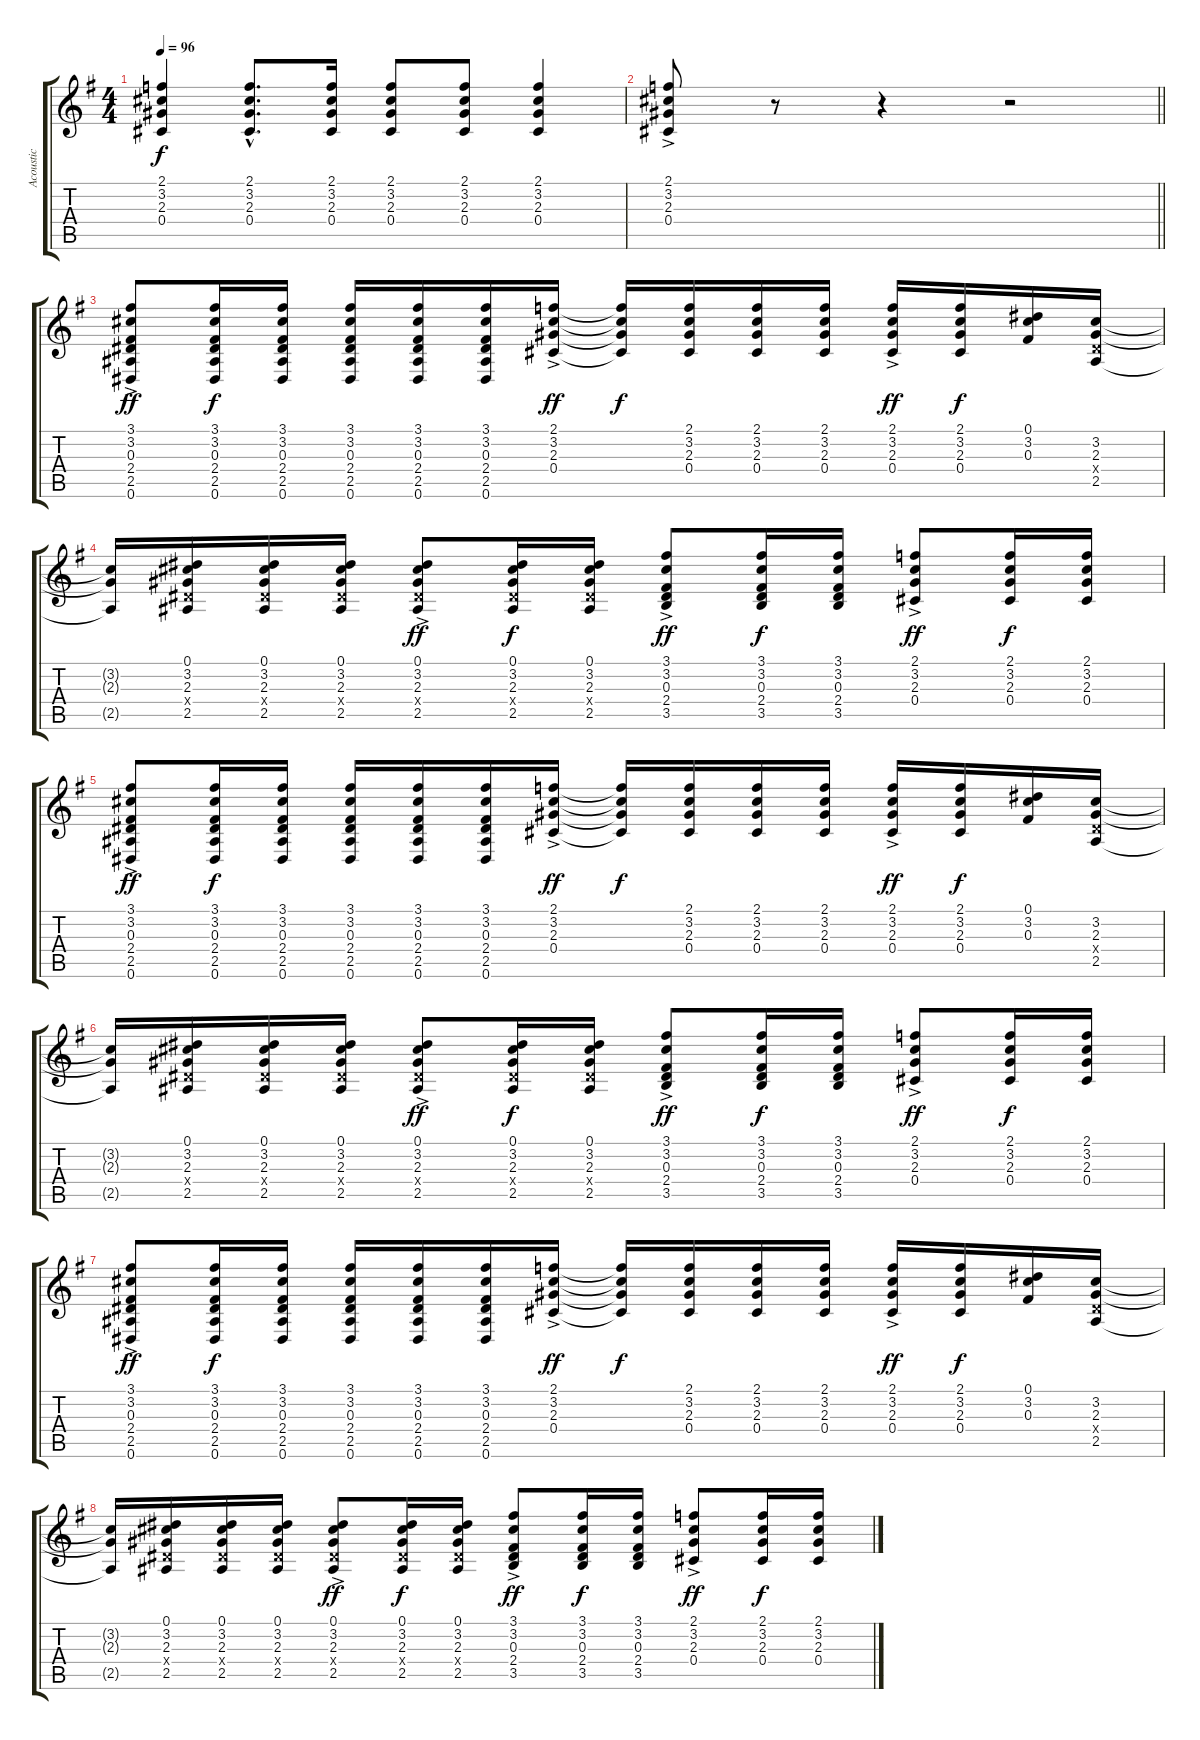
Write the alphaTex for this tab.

\track ("Acoustic" "Acoustic") {instrument acousticguitarsteel}
\staff {score tabs}
\tuning (Eb4 Bb3 Gb3 Db3 Ab2 Eb2) {hide}
\ts (4 4)
\tempo 96
\clef g2
\ks g
(2.1 3.2 2.3 0.4).4{dy f} (2.1{hac} 3.2{hac} 2.3{hac} 0.4{hac}).8{d} (2.1 3.2 2.3 0.4).16 (2.1 3.2 2.3 0.4).8 (2.1 3.2 2.3 0.4).8 (2.1 3.2 2.3 0.4).4 |
\barLineRight lightlight
(2.1{ac} 3.2{ac} 2.3{ac} 0.4{ac}).8 r.8 r.4 r.2 |
(3.1{ac} 3.2{ac} 0.3{ac} 2.4{ac} 2.5{ac} 0.6{ac}).8{dy ff} (3.1 3.2 0.3 2.4 2.5 0.6).16{dy f} (3.1 3.2 0.3 2.4 2.5 0.6).16 (3.1 3.2 0.3 2.4 2.5 0.6).16 (3.1 3.2 0.3 2.4 2.5 0.6).16 (3.1 3.2 0.3 2.4 2.5 0.6).16 (2.1{ac} 3.2{ac} 2.3{ac} 0.4{ac}).16{dy ff} (2.1{t} 3.2{t} 2.3{t} 0.4{t}).16{dy f} (2.1 3.2 2.3 0.4).16 (2.1 3.2 2.3 0.4).16 (2.1 3.2 2.3 0.4).16 (2.1{ac} 3.2{ac} 2.3{ac} 0.4{ac}).16{dy ff} (2.1 3.2 2.3 0.4).16{dy f} (0.1 3.2 0.3).16 (3.2 2.3 2.4{x} 2.5).16 |
(3.2{t} 2.3{t} 2.5{t}).16 (0.1 3.2 2.3 2.4{x} 2.5).16 (0.1 3.2 2.3 2.4{x} 2.5).16 (0.1 3.2 2.3 2.4{x} 2.5).16 (0.1{ac} 3.2{ac} 2.3{ac} 2.4{ac x} 2.5{ac}).8{dy ff} (0.1 3.2 2.3 2.4{x} 2.5).16{dy f} (0.1 3.2 2.3 2.4{x} 2.5).16 (3.1{ac} 3.2{ac} 0.3{ac} 2.4{ac} 3.5{ac}).8{dy ff} (3.1 3.2 0.3 2.4 3.5).16{dy f} (3.1 3.2 0.3 2.4 3.5).16 (2.1{ac} 3.2{ac} 2.3{ac} 0.4{ac}).8{dy ff} (2.1 3.2 2.3 0.4).16{dy f} (2.1 3.2 2.3 0.4).16 |
(3.1{ac} 3.2{ac} 0.3{ac} 2.4{ac} 2.5{ac} 0.6{ac}).8{dy ff} (3.1 3.2 0.3 2.4 2.5 0.6).16{dy f} (3.1 3.2 0.3 2.4 2.5 0.6).16 (3.1 3.2 0.3 2.4 2.5 0.6).16 (3.1 3.2 0.3 2.4 2.5 0.6).16 (3.1 3.2 0.3 2.4 2.5 0.6).16 (2.1{ac} 3.2{ac} 2.3{ac} 0.4{ac}).16{dy ff} (2.1{t} 3.2{t} 2.3{t} 0.4{t}).16{dy f} (2.1 3.2 2.3 0.4).16 (2.1 3.2 2.3 0.4).16 (2.1 3.2 2.3 0.4).16 (2.1{ac} 3.2{ac} 2.3{ac} 0.4{ac}).16{dy ff} (2.1 3.2 2.3 0.4).16{dy f} (0.1 3.2 0.3).16 (3.2 2.3 2.4{x} 2.5).16 |
(3.2{t} 2.3{t} 2.5{t}).16 (0.1 3.2 2.3 2.4{x} 2.5).16 (0.1 3.2 2.3 2.4{x} 2.5).16 (0.1 3.2 2.3 2.4{x} 2.5).16 (0.1{ac} 3.2{ac} 2.3{ac} 2.4{ac x} 2.5{ac}).8{dy ff} (0.1 3.2 2.3 2.4{x} 2.5).16{dy f} (0.1 3.2 2.3 2.4{x} 2.5).16 (3.1{ac} 3.2{ac} 0.3{ac} 2.4{ac} 3.5{ac}).8{dy ff} (3.1 3.2 0.3 2.4 3.5).16{dy f} (3.1 3.2 0.3 2.4 3.5).16 (2.1{ac} 3.2{ac} 2.3{ac} 0.4{ac}).8{dy ff} (2.1 3.2 2.3 0.4).16{dy f} (2.1 3.2 2.3 0.4).16 |
(3.1{ac} 3.2{ac} 0.3{ac} 2.4{ac} 2.5{ac} 0.6{ac}).8{dy ff} (3.1 3.2 0.3 2.4 2.5 0.6).16{dy f} (3.1 3.2 0.3 2.4 2.5 0.6).16 (3.1 3.2 0.3 2.4 2.5 0.6).16 (3.1 3.2 0.3 2.4 2.5 0.6).16 (3.1 3.2 0.3 2.4 2.5 0.6).16 (2.1{ac} 3.2{ac} 2.3{ac} 0.4{ac}).16{dy ff} (2.1{t} 3.2{t} 2.3{t} 0.4{t}).16{dy f} (2.1 3.2 2.3 0.4).16 (2.1 3.2 2.3 0.4).16 (2.1 3.2 2.3 0.4).16 (2.1{ac} 3.2{ac} 2.3{ac} 0.4{ac}).16{dy ff} (2.1 3.2 2.3 0.4).16{dy f} (0.1 3.2 0.3).16 (3.2 2.3 2.4{x} 2.5).16 |
(3.2{t} 2.3{t} 2.5{t}).16 (0.1 3.2 2.3 2.4{x} 2.5).16 (0.1 3.2 2.3 2.4{x} 2.5).16 (0.1 3.2 2.3 2.4{x} 2.5).16 (0.1{ac} 3.2{ac} 2.3{ac} 2.4{ac x} 2.5{ac}).8{dy ff} (0.1 3.2 2.3 2.4{x} 2.5).16{dy f} (0.1 3.2 2.3 2.4{x} 2.5).16 (3.1{ac} 3.2{ac} 0.3{ac} 2.4{ac} 3.5{ac}).8{dy ff} (3.1 3.2 0.3 2.4 3.5).16{dy f} (3.1 3.2 0.3 2.4 3.5).16 (2.1{ac} 3.2{ac} 2.3{ac} 0.4{ac}).8{dy ff} (2.1 3.2 2.3 0.4).16{dy f} (2.1 3.2 2.3 0.4).16
